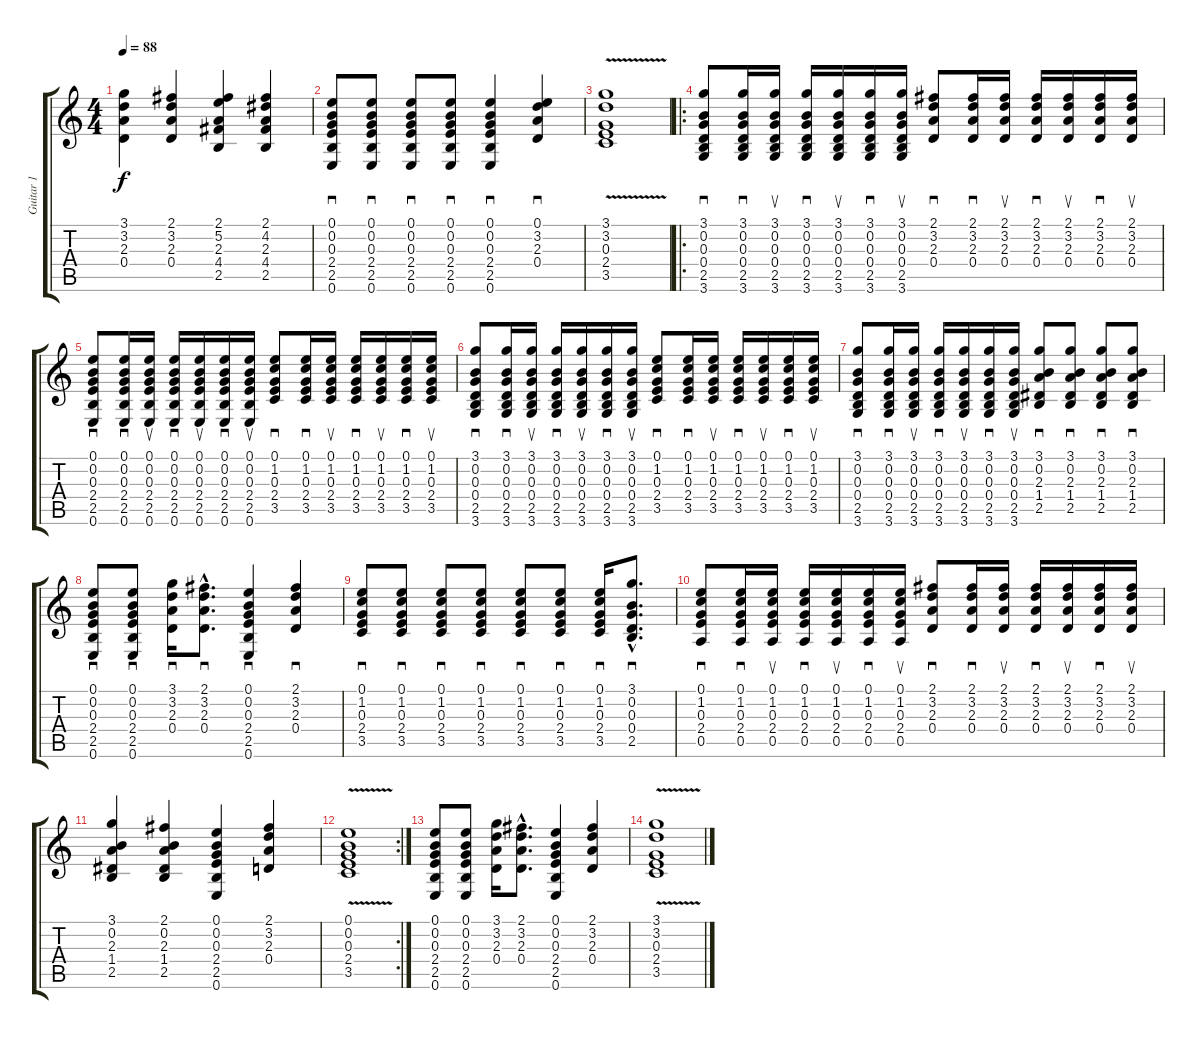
\track ("Guitar 1" "Guitar 1") {instrument acousticguitarsteel}
\staff {score tabs}
\tuning (E4 B3 G3 D3 A2 E2) {hide}
\ts (4 4)
\tempo 88
\clef g2
\ks c
(3.1 3.2 2.3 0.4).4{dy f} (2.1 3.2 2.3 0.4).4 (2.1 5.2 2.3 4.4 2.5).4 (2.1 4.2 2.3 4.4 2.5).4 |
(0.1 0.2 0.3 2.4 2.5 0.6).8{sd} (0.1 0.2 0.3 2.4 2.5 0.6).8{sd} (0.1 0.2 0.3 2.4 2.5 0.6).8{sd} (0.1 0.2 0.3 2.4 2.5 0.6).8{sd} (0.1 0.2 0.3 2.4 2.5 0.6).4{sd} (0.1 3.2 2.3 0.4).4{sd} |
(3.1{v} 3.2 0.3 2.4 3.5).1 |
\ro
(3.1 0.2 0.3 0.4 2.5 3.6).8{sd} (3.1 0.2 0.3 0.4 2.5 3.6).16{sd} (3.1 0.2 0.3 0.4 2.5 3.6).16{su} (3.1 0.2 0.3 0.4 2.5 3.6).16{sd} (3.1 0.2 0.3 0.4 2.5 3.6).16{su} (3.1 0.2 0.3 0.4 2.5 3.6).16{sd} (3.1 0.2 0.3 0.4 2.5 3.6).16{su} (2.1 3.2 2.3 0.4).8{sd} (2.1 3.2 2.3 0.4).16{sd} (2.1 3.2 2.3 0.4).16{su} (2.1 3.2 2.3 0.4).16{sd} (2.1 3.2 2.3 0.4).16{su} (2.1 3.2 2.3 0.4).16{sd} (2.1 3.2 2.3 0.4).16{su} |
(0.1 0.2 0.3 2.4 2.5 0.6).8{sd} (0.1 0.2 0.3 2.4 2.5 0.6).16{sd} (0.1 0.2 0.3 2.4 2.5 0.6).16{su} (0.1 0.2 0.3 2.4 2.5 0.6).16{sd} (0.1 0.2 0.3 2.4 2.5 0.6).16{su} (0.1 0.2 0.3 2.4 2.5 0.6).16{sd} (0.1 0.2 0.3 2.4 2.5 0.6).16{su} (0.1 1.2 0.3 2.4 3.5).8{sd} (0.1 1.2 0.3 2.4 3.5).16{sd} (0.1 1.2 0.3 2.4 3.5).16{su} (0.1 1.2 0.3 2.4 3.5).16{sd} (0.1 1.2 0.3 2.4 3.5).16{su} (0.1 1.2 0.3 2.4 3.5).16{sd} (0.1 1.2 0.3 2.4 3.5).16{su} |
(3.1 0.2 0.3 0.4 2.5 3.6).8{sd} (3.1 0.2 0.3 0.4 2.5 3.6).16{sd} (3.1 0.2 0.3 0.4 2.5 3.6).16{su} (3.1 0.2 0.3 0.4 2.5 3.6).16{sd} (3.1 0.2 0.3 0.4 2.5 3.6).16{su} (3.1 0.2 0.3 0.4 2.5 3.6).16{sd} (3.1 0.2 0.3 0.4 2.5 3.6).16{su} (0.1 1.2 0.3 2.4 3.5).8{sd} (0.1 1.2 0.3 2.4 3.5).16{sd} (0.1 1.2 0.3 2.4 3.5).16{su} (0.1 1.2 0.3 2.4 3.5).16{sd} (0.1 1.2 0.3 2.4 3.5).16{su} (0.1 1.2 0.3 2.4 3.5).16{sd} (0.1 1.2 0.3 2.4 3.5).16{su} |
(3.1 0.2 0.3 0.4 2.5 3.6).8{sd} (3.1 0.2 0.3 0.4 2.5 3.6).16{sd} (3.1 0.2 0.3 0.4 2.5 3.6).16{su} (3.1 0.2 0.3 0.4 2.5 3.6).16{sd} (3.1 0.2 0.3 0.4 2.5 3.6).16{su} (3.1 0.2 0.3 0.4 2.5 3.6).16{sd} (3.1 0.2 0.3 0.4 2.5 3.6).16{su} (3.1 0.2 2.3 1.4 2.5).8{sd} (3.1 0.2 2.3 1.4 2.5).8{sd} (3.1 0.2 2.3 1.4 2.5).8{sd} (3.1 0.2 2.3 1.4 2.5).8{sd} |
(0.1 0.2 0.3 2.4 2.5 0.6).8{sd} (0.1 0.2 0.3 2.4 2.5 0.6).8{sd} (3.1 3.2 2.3 0.4).16{sd} (2.1{hac} 3.2{hac} 2.3{hac} 0.4{hac}).8{d sd} (0.1 0.2 0.3 2.4 2.5 0.6).4{sd} (2.1 3.2 2.3 0.4).4{sd} |
(0.1 1.2 0.3 2.4 3.5).8{sd} (0.1 1.2 0.3 2.4 3.5).8{sd} (0.1 1.2 0.3 2.4 3.5).8{sd} (0.1 1.2 0.3 2.4 3.5).8{sd} (0.1 1.2 0.3 2.4 3.5).8{sd} (0.1 1.2 0.3 2.4 3.5).8{sd} (0.1 1.2 0.3 2.4 3.5).16{sd} (3.1{hac} 0.2{hac} 0.3{hac} 0.4{hac} 2.5{hac}).8{d sd} |
(0.1 1.2 0.3 2.4 0.5).8{sd} (0.1 1.2 0.3 2.4 0.5).16{sd} (0.1 1.2 0.3 2.4 0.5).16{su} (0.1 1.2 0.3 2.4 0.5).16{sd} (0.1 1.2 0.3 2.4 0.5).16{su} (0.1 1.2 0.3 2.4 0.5).16{sd} (0.1 1.2 0.3 2.4 0.5).16{su} (2.1 3.2 2.3 0.4).8{sd} (2.1 3.2 2.3 0.4).16{sd} (2.1 3.2 2.3 0.4).16{su} (2.1 3.2 2.3 0.4).16{sd} (2.1 3.2 2.3 0.4).16{su} (2.1 3.2 2.3 0.4).16{sd} (2.1 3.2 2.3 0.4).16{su} |
(3.1 0.2 2.3 1.4 2.5).4 (2.1 0.2 2.3 1.4 2.5).4 (0.1 0.2 0.3 2.4 2.5 0.6).4 (2.1 3.2 2.3 0.4).4 |
\rc 2
(0.1{v} 0.2 0.3 2.4 3.5).1 |
(0.1 0.2 0.3 2.4 2.5 0.6).8 (0.1 0.2 0.3 2.4 2.5 0.6).8 (3.1 3.2 2.3 0.4).16 (2.1{hac} 3.2{hac} 2.3{hac} 0.4{hac}).8{d} (0.1 0.2 0.3 2.4 2.5 0.6).4 (2.1 3.2 2.3 0.4).4 |
(3.1{v} 3.2 0.3 2.4 3.5).1
